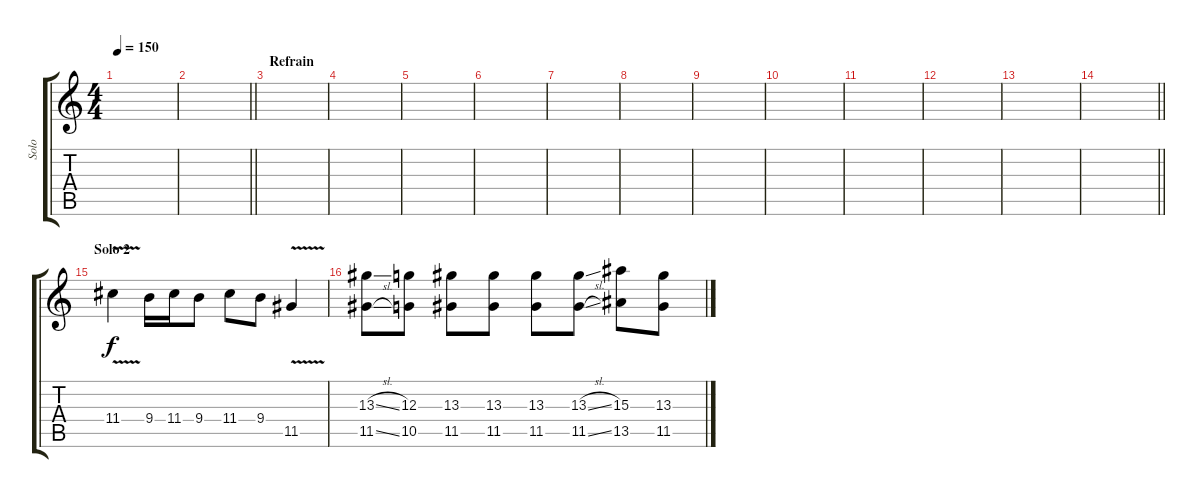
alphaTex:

\track ("Solo" "Solo") {instrument distortionguitar}
\staff {score tabs}
\tuning (E4 B3 G3 D3 A2 E2) {hide}
\ts (4 4)
\tempo 150
\clef g2
\ks c
|
\barLineRight lightlight
|
\section ("" "Refrain")
|
|
|
|
|
|
|
|
|
|
|
\barLineRight lightlight
|
\section ("" "Solo 2")
11.4{v}.4{volume 16} 9.4.16 11.4.16 9.4.8 11.4.8 9.4.8 11.5{v}.4 |
(13.3{sl} 11.5{sl}).8 (12.3 10.5).8 (13.3 11.5).8 (13.3 11.5).8 (13.3 11.5).8 (13.3{sl} 11.5{sl}).8 (15.3 13.5).8 (13.3 11.5).8
